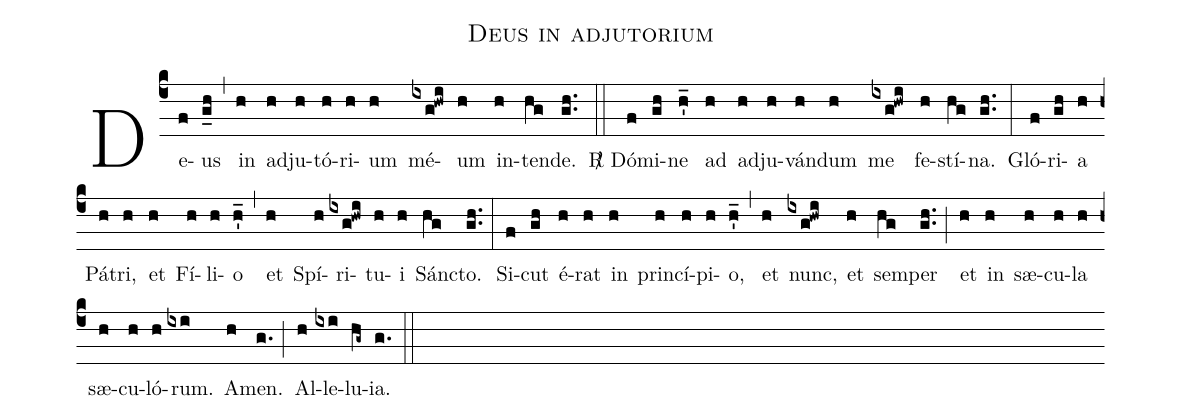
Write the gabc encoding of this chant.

name:Deus in adjutorium;
office-part:Toni Communes;
%%
annotation: V;
%%

(c4) De(f)us(g_h) (,) in(h) ad(h)ju(h)tó(h)ri(h)um(h) mé(ixg!hwi)um(h) in(h)ten(hg)de.(g.h.) (::) <sp>R/</sp> Dó(f)mi(gh)ne(h'_) ad(h) ad(h)ju(h)ván(h)dum(h) me(ixg!hwi) fe(h)stí(hg)na.(g.h.) (:) Gló(f)ri(gh)a(h) Pá(h)tri,(h) et(h) Fí(h)li(h)o(h'_) (,) et(h) Spí(h)ri(ixg!hwi)tu(h)i(h) Sán(hg)cto.(g.h.) (:) Si(f)cut(gh) é(h)rat(h) in(h) prin(h)cí(h)pi(h)o,(h'_) (,) et(h) nunc,(ixg!hwi) et(h) sem(hg)per(g.h.) (;) et(h) in(h) sæ(h)cu(h)la(h) sæ(h)cu(h)ló(h)rum.(ixi) A(h)men.(g.) (;) Al(h)le(ixi)lu(hg~)ia.(g.) (::)
